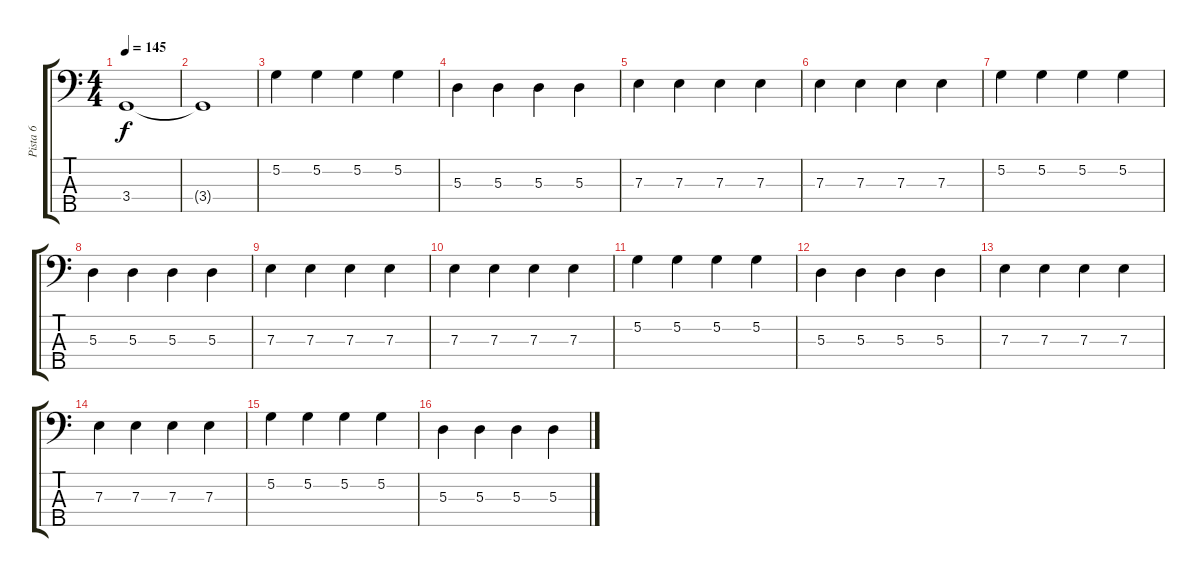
\track ("Pista 6" "Pista 6") {instrument electricbassfinger}
\staff {score tabs}
\tuning (G2 D2 A1 E1 B0) {hide}
\ts (4 4)
\tempo 145
\clef f4
\ks c
3.4.1{dy f} |
3.4{t}.1 |
5.2.4 5.2.4 5.2.4 5.2.4 |
5.3.4 5.3.4 5.3.4 5.3.4 |
7.3.4 7.3.4 7.3.4 7.3.4 |
7.3.4 7.3.4 7.3.4 7.3.4 |
5.2.4 5.2.4 5.2.4 5.2.4 |
5.3.4 5.3.4 5.3.4 5.3.4 |
7.3.4 7.3.4 7.3.4 7.3.4 |
7.3.4 7.3.4 7.3.4 7.3.4 |
5.2.4 5.2.4 5.2.4 5.2.4 |
5.3.4 5.3.4 5.3.4 5.3.4 |
7.3.4 7.3.4 7.3.4 7.3.4 |
7.3.4 7.3.4 7.3.4 7.3.4 |
5.2.4 5.2.4 5.2.4 5.2.4 |
5.3.4 5.3.4 5.3.4 5.3.4
